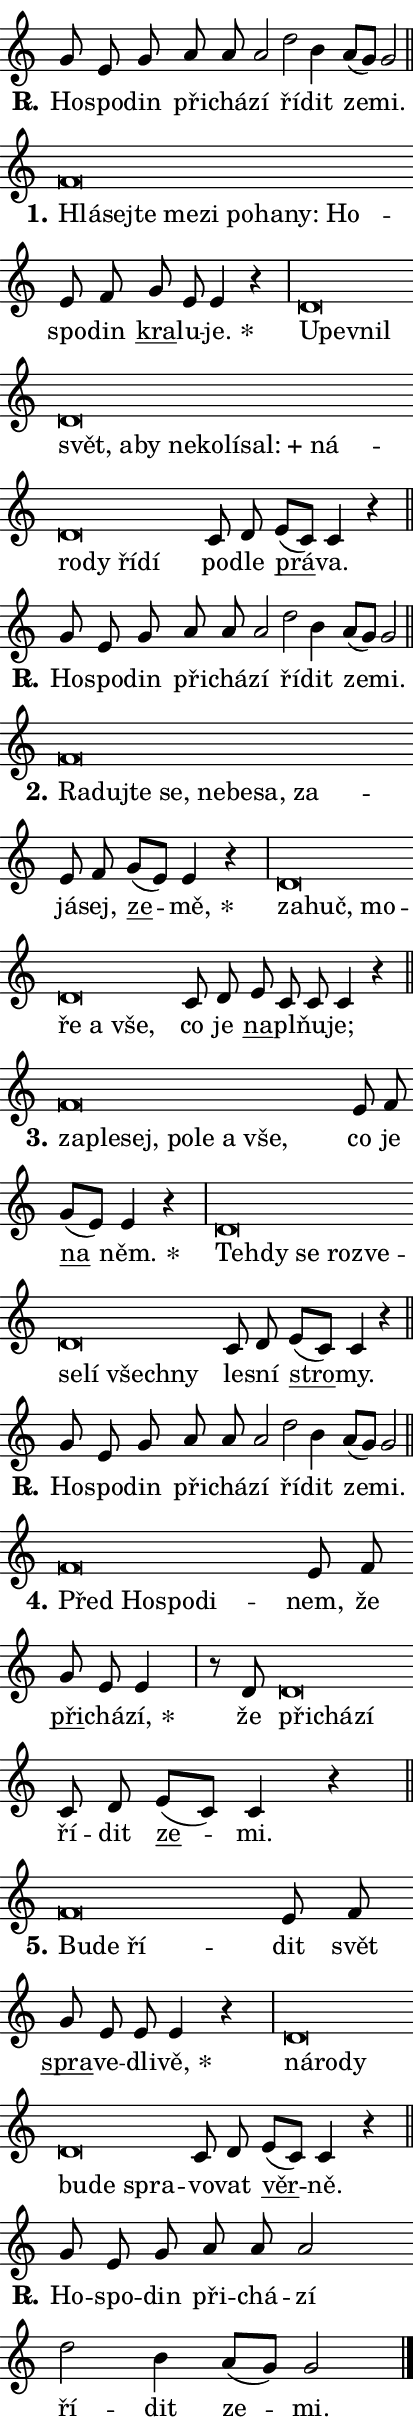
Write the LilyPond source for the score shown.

\version "2.22.1"
\header { tagline = "" }
\paper {
  indent = 0\cm
  top-margin = 0\cm
  right-margin = 0\cm
  bottom-margin = 0\cm
  left-margin = 0\cm
  paper-width = 7\cm
  page-breaking = #ly:one-page-breaking
  system-system-spacing.basic-distance = #11
  score-system-spacing.basic-distance = #11.3
  ragged-last = ##f
}


%% Author: Thomas Morley
%% https://lists.gnu.org/archive/html/lilypond-user/2020-05/msg00002.html
#(define (line-position grob)
"Returns position of @var[grob} in current system:
   @code{'start}, if at first time-step
   @code{'end}, if at last time-step
   @code{'middle} otherwise
"
  (let* ((col (ly:item-get-column grob))
         (ln (ly:grob-object col 'left-neighbor))
         (rn (ly:grob-object col 'right-neighbor))
         (col-to-check-left (if (ly:grob? ln) ln col))
         (col-to-check-right (if (ly:grob? rn) rn col))
         (break-dir-left
           (and
             (ly:grob-property col-to-check-left 'non-musical #f)
             (ly:item-break-dir col-to-check-left)))
         (break-dir-right
           (and
             (ly:grob-property col-to-check-right 'non-musical #f)
             (ly:item-break-dir col-to-check-right))))
        (cond ((eqv? 1 break-dir-left) 'start)
              ((eqv? -1 break-dir-right) 'end)
              (else 'middle))))

#(define (tranparent-at-line-position vctor)
  (lambda (grob)
  "Relying on @code{line-position} select the relevant enry from @var{vctor}.
Used to determine transparency,"
    (case (line-position grob)
      ((end) (not (vector-ref vctor 0)))
      ((middle) (not (vector-ref vctor 1)))
      ((start) (not (vector-ref vctor 2))))))

noteHeadBreakVisibility =
#(define-music-function (break-visibility)(vector?)
"Makes @code{NoteHead}s transparent relying on @var{break-visibility}"
#{
  \override NoteHead.transparent =
    #(tranparent-at-line-position break-visibility)
#})

#(define delete-ledgers-for-transparent-note-heads
  (lambda (grob)
    "Reads whether a @code{NoteHead} is transparent.
If so this @code{NoteHead} is removed from @code{'note-heads} from
@var{grob}, which is supposed to be @code{LedgerLineSpanner}.
As a result ledgers are not printed for this @code{NoteHead}"
    (let* ((nhds-array (ly:grob-object grob 'note-heads))
           (nhds-list
             (if (ly:grob-array? nhds-array)
                 (ly:grob-array->list nhds-array)
                 '()))
           ;; Relies on the transparent-property being done before
           ;; Staff.LedgerLineSpanner.after-line-breaking is executed.
           ;; This is fragile ...
           (to-keep
             (remove
               (lambda (nhd)
                 (ly:grob-property nhd 'transparent #f))
               nhds-list)))
      ;; TODO find a better method to iterate over grob-arrays, similiar
      ;; to filter/remove etc for lists
      ;; For now rebuilt from scratch
      (set! (ly:grob-object grob 'note-heads)  '())
      (for-each
        (lambda (nhd)
          (ly:pointer-group-interface::add-grob grob 'note-heads nhd))
        to-keep))))

hideNotes = {
  \noteHeadBreakVisibility #begin-of-line-visible
}
unHideNotes = {
  \noteHeadBreakVisibility #all-visible
}

% work-around for resetting accidentals
% https://lilypond.org/doc/v2.23/Documentation/notation/displaying-rhythms#unmetered-music
cadenzaMeasure = {
  \cadenzaOff
  \partial 1024 s1024
  \cadenzaOn
}

#(define-markup-command (accent layout props text) (markup?)
  "Underline accented syllable"
  (interpret-markup layout props
    #{\markup \override #'(offset . 4.3) \underline { #text }#}))

responsum = \markup \concat {
  "R" \hspace #-1.05 \path #0.1 #'((moveto 0 0.07) (lineto 0.9 0.8)) \hspace #0.05 "."
}

\layout {
    \context {
        \Staff
        \remove "Time_signature_engraver"
        \override LedgerLineSpanner.after-line-breaking = #delete-ledgers-for-transparent-note-heads
    }
    \context {
        \Voice {
            \override NoteHead.output-attributes = #'((class . "notehead"))
            \override Hairpin.height = #0.55
        }
    }
    \context {
        \Lyrics {
            \override StanzaNumber.output-attributes = #'((class . "stanzanumber"))
            \override LyricSpace.minimum-distance = #0.9
            \override LyricText.font-name = #"TeX Gyre Schola"
            \override LyricText.font-size = 1
            \override StanzaNumber.font-name = #"TeX Gyre Schola Bold"
            \override StanzaNumber.font-size = 1
        }
    }
}

% magnetic-lyrics.ily
%
%   written by
%     Jean Abou Samra <jean@abou-samra.fr>
%     Werner Lemberg <wl@gnu.org>
%
%   adapted by
%     Jiri Hon <jiri.hon@gmail.com>
%
% Version 2022-Apr-15

% https://www.mail-archive.com/lilypond-user@gnu.org/msg149350.html

#(define (Left_hyphen_pointer_engraver context)
   "Collect syllable-hyphen-syllable occurrences in lyrics and store
them in properties.  This engraver only looks to the left.  For
example, if the lyrics input is @code{foo -- bar}, it does the
following.

@itemize @bullet
@item
Set the @code{text} property of the @code{LyricHyphen} grob between
@q{foo} and @q{bar} to @code{foo}.

@item
Set the @code{left-hyphen} property of the @code{LyricText} grob with
text @q{foo} to the @code{LyricHyphen} grob between @q{foo} and
@q{bar}.
@end itemize

Use this auxiliary engraver in combination with the
@code{lyric-@/text::@/apply-@/magnetic-@/offset!} hook."
   (let ((hyphen #f)
         (text #f))
     (make-engraver
      (acknowledgers
       ((lyric-syllable-interface engraver grob source-engraver)
        (set! text grob)))
      (end-acknowledgers
       ((lyric-hyphen-interface engraver grob source-engraver)
        ;(when (not (grob::has-interface grob 'lyric-space-interface))
          (set! hyphen grob)));)
      ((stop-translation-timestep engraver)
       (when (and text hyphen)
         (ly:grob-set-object! text 'left-hyphen hyphen))
       (set! text #f)
       (set! hyphen #f)))))

#(define (lyric-text::apply-magnetic-offset! grob)
   "If the space between two syllables is less than the value in
property @code{LyricText@/.details@/.squash-threshold}, move the right
syllable to the left so that it gets concatenated with the left
syllable.

Use this function as a hook for
@code{LyricText@/.after-@/line-@/breaking} if the
@code{Left_@/hyphen_@/pointer_@/engraver} is active."
   (let ((hyphen (ly:grob-object grob 'left-hyphen #f)))
     (when hyphen
       (let ((left-text (ly:spanner-bound hyphen LEFT)))
         (when (grob::has-interface left-text 'lyric-syllable-interface)
           (let* ((common (ly:grob-common-refpoint grob left-text X))
                  (this-x-ext (ly:grob-extent grob common X))
                  (left-x-ext
                   (begin
                     ;; Trigger magnetism for left-text.
                     (ly:grob-property left-text 'after-line-breaking)
                     (ly:grob-extent left-text common X)))
                  ;; `delta` is the gap width between two syllables.
                  (delta (- (interval-start this-x-ext)
                            (interval-end left-x-ext)))
                  (details (ly:grob-property grob 'details))
                  (threshold (assoc-get 'squash-threshold details 0.2)))
             (when (< delta threshold)
               (let* (;; We have to manipulate the input text so that
                      ;; ligatures crossing syllable boundaries are not
                      ;; disabled.  For languages based on the Latin
                      ;; script this is essentially a beautification.
                      ;; However, for non-Western scripts it can be a
                      ;; necessity.
                      (lt (ly:grob-property left-text 'text))
                      (rt (ly:grob-property grob 'text))
                      (is-space (grob::has-interface hyphen 'lyric-space-interface))
                      (space (if is-space " " ""))
                      (space-markup (grob-interpret-markup grob " "))
                      (space-size (interval-length (ly:stencil-extent space-markup X)))
                      (extra-delta (if is-space space-size 0))
                      ;; Append new syllable.
                      (ltrt-space (if (and (string? lt) (string? rt))
                                (string-append lt space rt)
                                (make-concat-markup (list lt space rt))))
                      ;; Right-align `ltrt` to the right side.
                      (ltrt-space-markup (grob-interpret-markup
                               grob
                               (make-translate-markup
                                (cons (interval-length this-x-ext) 0)
                                (make-right-align-markup ltrt-space)))))
                 (begin
                   ;; Don't print `left-text`.
                   (ly:grob-set-property! left-text 'stencil #f)
                   ;; Set text and stencil (which holds all collected
                   ;; syllables so far) and shift it to the left.
                   (ly:grob-set-property! grob 'text ltrt-space)
                   (ly:grob-set-property! grob 'stencil ltrt-space-markup)
                   (ly:grob-translate-axis! grob (- (- delta extra-delta)) X))))))))))


#(define (lyric-hyphen::displace-bounds-first grob)
   ;; Make very sure this callback isn't triggered too early.
   (let ((left (ly:spanner-bound grob LEFT))
         (right (ly:spanner-bound grob RIGHT)))
     (ly:grob-property left 'after-line-breaking)
     (ly:grob-property right 'after-line-breaking)
     (ly:lyric-hyphen::print grob)))

squashThreshold = #0.4

\layout {
  \context {
    \Lyrics
    \consists #Left_hyphen_pointer_engraver
    \override LyricText.after-line-breaking =
      #lyric-text::apply-magnetic-offset!
    \override LyricHyphen.stencil = #lyric-hyphen::displace-bounds-first
    \override LyricText.details.squash-threshold = \squashThreshold
    \override LyricHyphen.minimum-distance = 0
    \override LyricHyphen.minimum-length = \squashThreshold
  }
}

squash = \override LyricText.details.squash-threshold = 9999
unSquash = \override LyricText.details.squash-threshold = \squashThreshold

left = \override LyricText.self-alignment-X = #LEFT
unLeft = \revert LyricText.self-alignment-X

starOffset = #(lambda (grob) 
                (let ((x_offset (ly:self-alignment-interface::aligned-on-x-parent grob)))
                  (if (= x_offset 0) 0 (+ x_offset 1.2))))

star = #(define-music-function (syllable)(string?)
"Append star separator at the end of a syllable"
#{
  \once \override LyricText.X-offset = #starOffset
  \lyricmode { \markup {
    #syllable
    \override #'((font-name . "TeX Gyre Schola Bold")) \hspace #0.2 \lower #0.65 \larger "*"
  } }
#})

starAccent = #(define-music-function (syllable)(string?)
"Append star separator at the end of a syllable and make accent"
#{
  \once \override LyricText.X-offset = #starOffset
  \lyricmode { \markup {
    \accent #syllable
    \override #'((font-name . "TeX Gyre Schola Bold")) \hspace #0.2 \lower #0.65 \larger "*"
  } }
#})

breath = #(define-music-function (syllable)(string?)
"Append breathing indicator at the end of a syllable"
#{
  \lyricmode { \markup { #syllable "+" } }
#})

optionalBreath = #(define-music-function (syllable)(string?)
"Append optional breathing indicator at the end of a syllable"
#{
  \lyricmode { \markup { #syllable "(+)" } }
#})


\score {
    <<
        \new Voice = "melody" { \cadenzaOn \key c \major \relative { g'8 e g a a a2 \bar "" d b4 a8[( g)] g2 \cadenzaMeasure \bar "||" \break } }
        \new Lyrics \lyricsto "melody" { \lyricmode { \set stanza = \responsum
Ho -- spo -- din při -- chá -- zí ří -- dit ze -- mi. } }
    >>
    \layout {}
}

\score {
    <<
        \new Voice = "melody" { \cadenzaOn \key c \major \relative { f'\breve*1/16 \hideNotes \breve*1/16 \bar "" \breve*1/16 \bar "" \breve*1/16 \bar "" \breve*1/16 \bar "" \breve*1/16 \bar "" \breve*1/16 \bar "" \breve*1/16 \breve*1/16 \bar "" \unHideNotes e8 f \bar "" g e e4 r \cadenzaMeasure \bar "|" d\breve*1/16 \hideNotes \breve*1/16 \bar "" \breve*1/16 \bar "" \breve*1/16 \bar "" \breve*1/16 \bar "" \breve*1/16 \bar "" \breve*1/16 \bar "" \breve*1/16 \bar "" \breve*1/16 \bar "" \breve*1/16 \bar "" \breve*1/16 \bar "" \breve*1/16 \bar "" \breve*1/16 \bar "" \breve*1/16 \breve*1/16 \bar "" \unHideNotes c8 d \bar "" e[( c)] c4 r \cadenzaMeasure \bar "||" \break } }
        \new Lyrics \lyricsto "melody" { \lyricmode { \set stanza = "1."
\left Hlá -- \squash sej -- te me -- zi po -- ha -- ny: Ho -- \unLeft \unSquash spo -- din \markup \accent kra -- lu -- \star je. \left U -- \squash pev -- nil svět, a -- by ne -- ko -- lí -- \breath "sal:" ná -- ro -- dy ří -- dí \unLeft \unSquash po -- dle \markup \accent prá -- va. } }
    >>
    \layout {}
}

\score {
    <<
        \new Voice = "melody" { \cadenzaOn \key c \major \relative { g'8 e g a a a2 \bar "" d b4 a8[( g)] g2 \cadenzaMeasure \bar "||" \break } }
        \new Lyrics \lyricsto "melody" { \lyricmode { \set stanza = \responsum
Ho -- spo -- din při -- chá -- zí ří -- dit ze -- mi. } }
    >>
    \layout {}
}

\score {
    <<
        \new Voice = "melody" { \cadenzaOn \key c \major \relative { f'\breve*1/16 \hideNotes \breve*1/16 \bar "" \breve*1/16 \bar "" \breve*1/16 \bar "" \breve*1/16 \bar "" \breve*1/16 \bar "" \breve*1/16 \breve*1/16 \bar "" \unHideNotes e8 f \bar "" g[( e)] e4 r \cadenzaMeasure \bar "|" d\breve*1/16 \hideNotes \breve*1/16 \bar "" \breve*1/16 \bar "" \breve*1/16 \bar "" \breve*1/16 \breve*1/16 \bar "" \unHideNotes c8 d \bar "" e c c c4 r \cadenzaMeasure \bar "||" \break } }
        \new Lyrics \lyricsto "melody" { \lyricmode { \set stanza = "2."
\left Ra -- \squash duj -- te se, ne -- be -- sa, za -- \unLeft \unSquash já -- sej, \markup \accent ze -- \star mě, \left za -- \squash huč, mo -- ře a vše, \unLeft \unSquash co je \markup \accent na -- pl -- ňu -- je; } }
    >>
    \layout {}
}

\score {
    <<
        \new Voice = "melody" { \cadenzaOn \key c \major \relative { f'\breve*1/16 \hideNotes \breve*1/16 \bar "" \breve*1/16 \bar "" \breve*1/16 \bar "" \breve*1/16 \bar "" \breve*1/16 \breve*1/16 \bar "" \unHideNotes e8 f \bar "" g[( e)] e4 r \cadenzaMeasure \bar "|" d\breve*1/16 \hideNotes \breve*1/16 \bar "" \breve*1/16 \bar "" \breve*1/16 \bar "" \breve*1/16 \bar "" \breve*1/16 \bar "" \breve*1/16 \bar "" \breve*1/16 \breve*1/16 \bar "" \unHideNotes c8 d \bar "" e[( c)] c4 r \cadenzaMeasure \bar "||" \break } }
        \new Lyrics \lyricsto "melody" { \lyricmode { \set stanza = "3."
\left za -- \squash ple -- sej, po -- le a vše, \unLeft \unSquash co je \markup \accent na \star něm. \left Teh -- \squash dy se roz -- ve -- se -- lí všech -- ny \unLeft \unSquash le -- sní \markup \accent stro -- my. } }
    >>
    \layout {}
}

\score {
    <<
        \new Voice = "melody" { \cadenzaOn \key c \major \relative { g'8 e g a a a2 \bar "" d b4 a8[( g)] g2 \cadenzaMeasure \bar "||" \break } }
        \new Lyrics \lyricsto "melody" { \lyricmode { \set stanza = \responsum
Ho -- spo -- din při -- chá -- zí ří -- dit ze -- mi. } }
    >>
    \layout {}
}

\score {
    <<
        \new Voice = "melody" { \cadenzaOn \key c \major \relative { f'\breve*1/16 \hideNotes \breve*1/16 \bar "" \breve*1/16 \breve*1/16 \bar "" \unHideNotes e8 f \bar "" g e e4 \cadenzaMeasure \bar "|" r8 d d\breve*1/16 \hideNotes \breve*1/16 \breve*1/16 \bar "" \unHideNotes c8 d \bar "" e[( c)] c4 r \cadenzaMeasure \bar "||" \break } }
        \new Lyrics \lyricsto "melody" { \lyricmode { \set stanza = "4."
\left Před \squash Ho -- spo -- di -- \unLeft \unSquash nem, že \markup \accent při -- chá -- \star zí, že \left při -- \squash chá -- zí \unLeft \unSquash ří -- dit \markup \accent ze -- mi. } }
    >>
    \layout {}
}

\score {
    <<
        \new Voice = "melody" { \cadenzaOn \key c \major \relative { f'\breve*1/16 \hideNotes \breve*1/16 \breve*1/16 \bar "" \unHideNotes e8 f \bar "" g e e e4 r \cadenzaMeasure \bar "|" d\breve*1/16 \hideNotes \breve*1/16 \bar "" \breve*1/16 \bar "" \breve*1/16 \bar "" \breve*1/16 \breve*1/16 \bar "" \unHideNotes c8 d \bar "" e[( c)] c4 r \cadenzaMeasure \bar "||" \break } }
        \new Lyrics \lyricsto "melody" { \lyricmode { \set stanza = "5."
\left Bu -- \squash de ří -- \unLeft \unSquash dit svět \markup \accent spra -- ve -- dli -- \star vě, \left ná -- \squash ro -- dy bu -- de spra -- \unLeft \unSquash vo -- vat \markup \accent věr -- ně. } }
    >>
    \layout {}
}

\score {
    <<
        \new Voice = "melody" { \cadenzaOn \key c \major \relative { g'8 e g a a a2 \bar "" d b4 a8[( g)] g2 \cadenzaMeasure \bar "||" \break } \bar "|." }
        \new Lyrics \lyricsto "melody" { \lyricmode { \set stanza = \responsum
Ho -- spo -- din při -- chá -- zí ří -- dit ze -- mi. } }
    >>
    \layout {}
}
